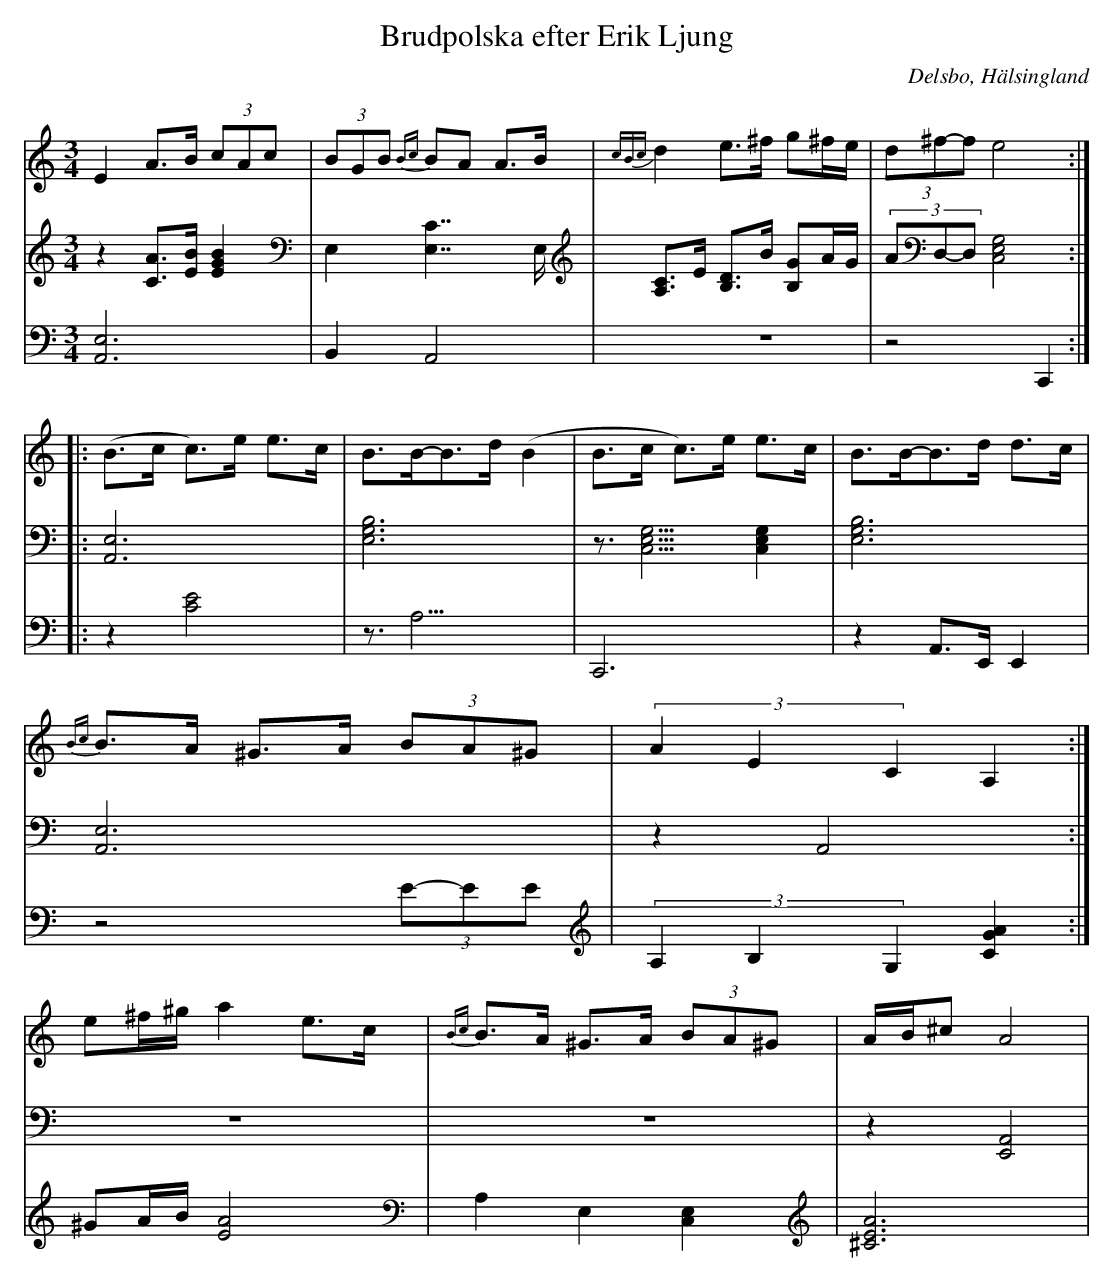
X:1
T: Brudpolska efter Erik Ljung
Q: 105
O: Delsbo, Hälsingland
M: 3/4
L: 1/8
K: Am
V:1
V:2
V:3 =Merge
V:1
E2 A>B (3cAc| (3BGB {Bc}BA A>B|{cBc}d2 e>^f g^f/e/|(3d^f-f e4 :|
|:(B>c c)>e e>c|B>B-B>d (B2|B>c c)>e e>c|B>B-B>d d>c|
{Bc}B>A ^G>A (3BA^G|(3A2E2C2 A,2:|
e^f/^g/ a2 e>c|{Bc}B>A ^G>A (3BA^G|A/B/^c A4|
V:2
z2 [AC]>[BE] [B2E2G2]|E,2 [C7/2E,7/2]E,/|[A,C]>E [B,D]>B [B,G]A/G/|(3AD,-D, [E,4G,4C,4]:|
|:[A,,6E,6]|[E,6G,6B,6]|z3/2[E,5/2G,5/2C,5/2] [E,2G,2C,2]|[E,6G,6B,6]|
[A,,6E,6]|z2 A,,4:|
z6|z6|z2 [A,,4E,,4]|
V:3
[A,,6E,6]|B,,2 A,,4|z6|z4  C,,2:|
|:z2 [C4E4]|z3<A,3|C,,6|z2 A,,>E,, E,,2|
z4 (3E-EE|(3A,2B,2G,2 [G2A2C2]:|
^GA/B/ [A4E4]|A,2 E,2 [C,2E,2]|[A6^C6E6]|
